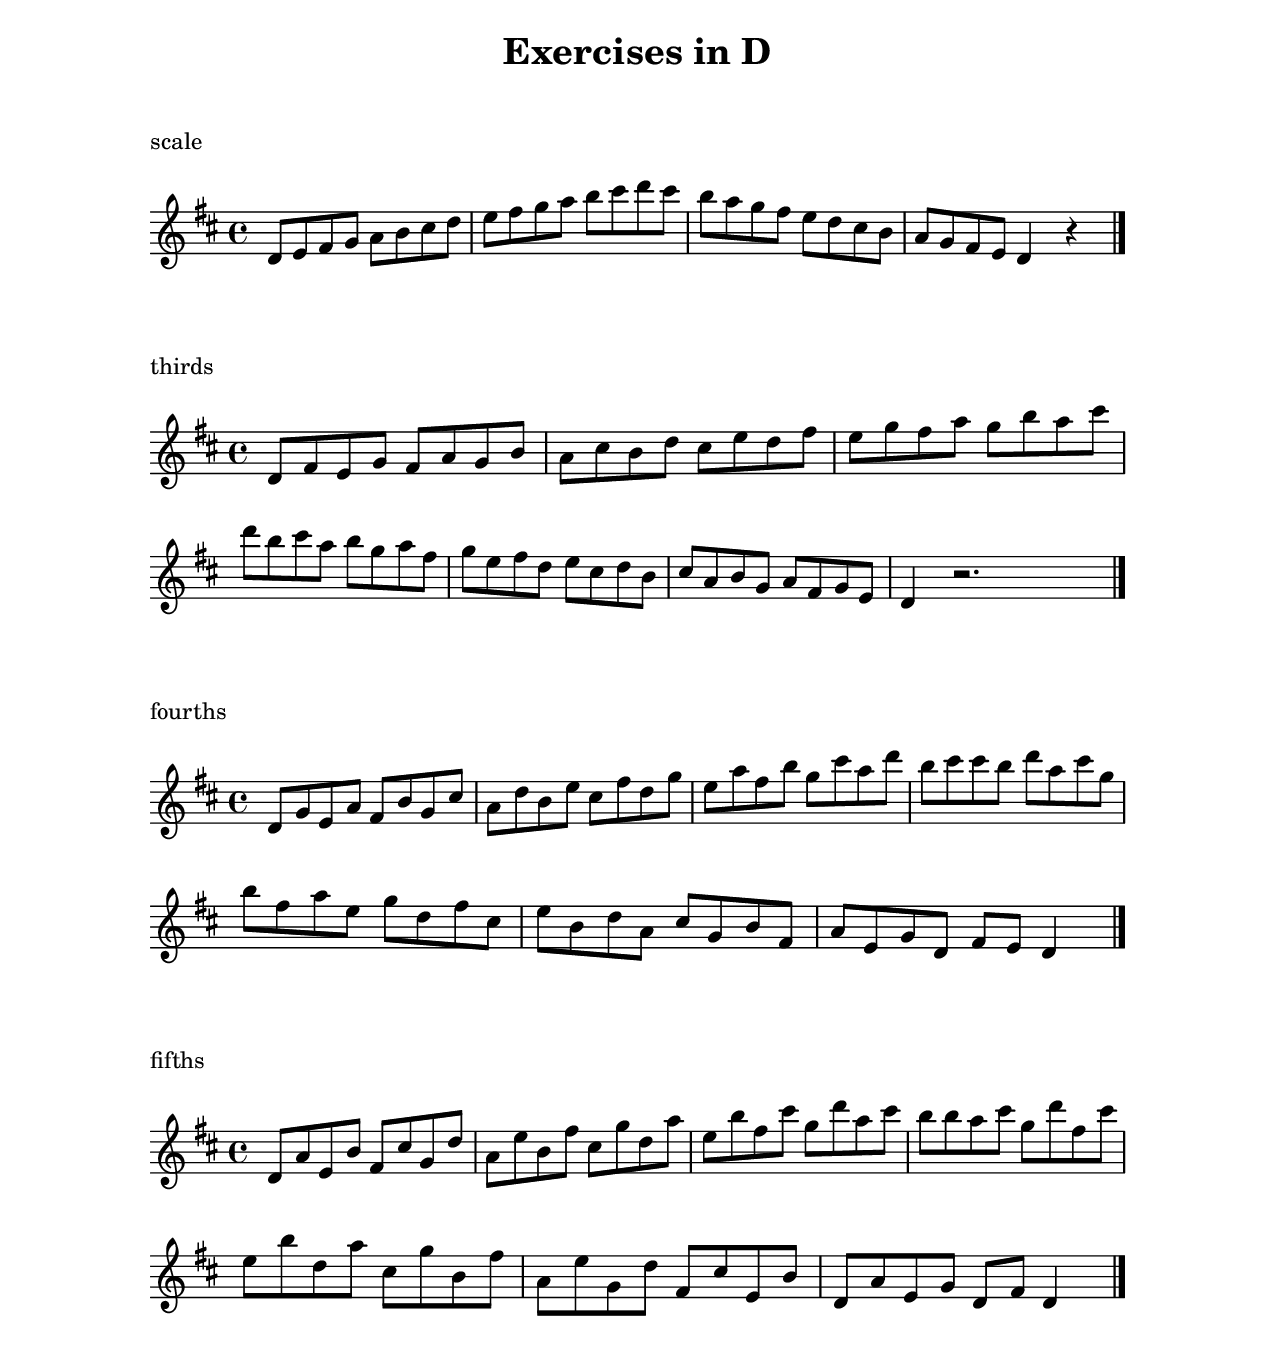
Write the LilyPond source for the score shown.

\include "globals.ly"

\header {
    title = "Exercises in D"
    subtitle = \markup { \vspace #2 }
}

\layout {
    indent = 0

    \context {
        \Score
        \omit BarNumber
        proportionalNotationDuration = #(ly:make-moment 1/8)
    }
}

\book {
    \score {
        \new Staff {
            \key d \major
            \time 4/4

            \naturalizeMusic \transpose c d \relative c' {
                c8 d e f g a	 b c
                d e f g a b c b
                a g f e d c b a
                g f e d c4 r
                \bar "|."
            }
        }

        \header { piece = "scale" }
    }

    \score {
        \new Staff {
            \key d \major
            \time 4/4

            \naturalizeMusic \transpose c d \relative c' {
                c8 e d f e g f a
                g b a c b d c e
                d f e g f a g b
                c a b g a f g e
                f d e c d b c a
                b g a f g e f d
                c4 r2.
                \bar "|."
            }
        }

        \header { piece = "thirds" }
    }

    \score {
        \new Staff {
            \key d \major
            \time 4/4

            \naturalizeMusic \transpose c d \relative c' {
                c8 f d g e a f b
                g c a d b e c f
                d g e a f b g c
                a b b a c g b f
                a e g d f c e b
                d a c g b f a e
                g d f c e d c4
                \bar "|."
            }
        }

        \header { piece = "fourths" }
    }

    \score {
        \new Staff {
            \key d \major
            \time 4/4

            \naturalizeMusic \transpose c d \relative c' {
                c8 g' d a' e b' f c'
                g d' a e' b f' c g'
                d a' e b' f c' g b
                a a g b f c' e, b'
                d, a' c, g' b, f' a, e'
                g, d' f, c' e, b' d, a'
                c, g' d f c e c4
                \bar "|."
            }
        }

        \header { piece = "fifths" }
    }
}
